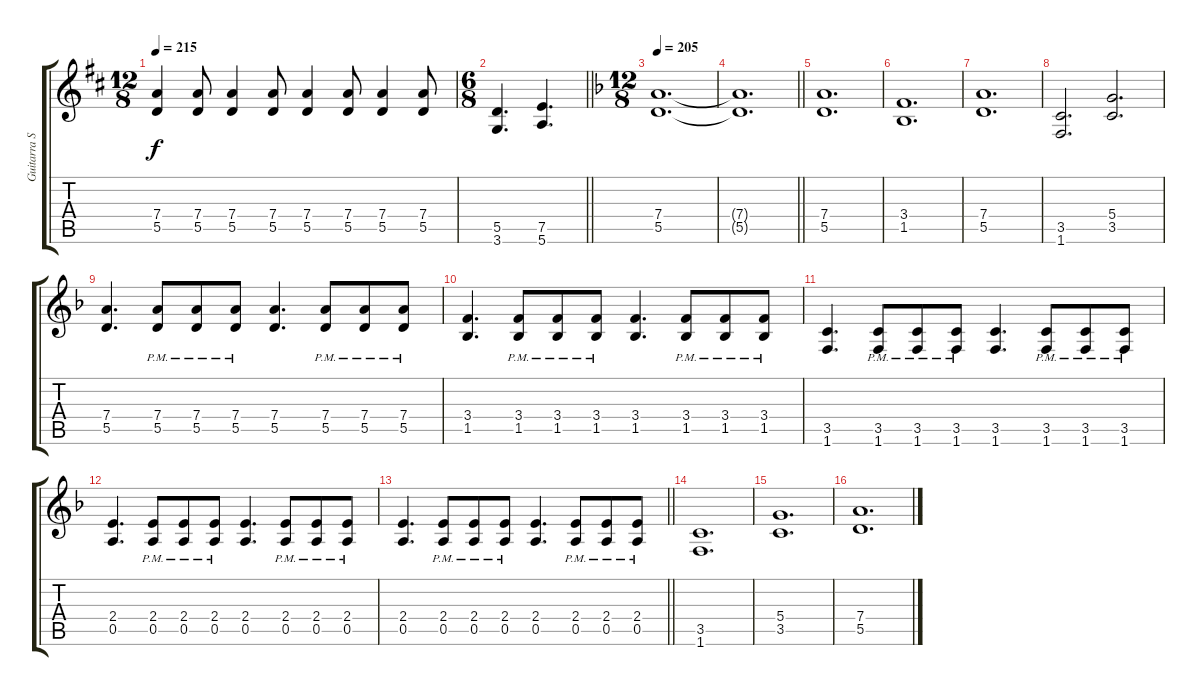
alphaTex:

\track ("Guitarra Solista" "Guitarra S") {instrument overdrivenguitar}
\staff {score tabs}
\tuning (E4 B3 G3 D3 A2 E2) {hide}
\ts (12 8)
\tempo 215
\clef g2
\ks d
(7.4 5.5).4{dy f} (7.4 5.5).8 (7.4 5.5).4 (7.4 5.5).8 (7.4 5.5).4 (7.4 5.5).8 (7.4 5.5).4 (7.4 5.5).8 |
\ts (6 8)
\barLineRight lightlight
(5.5 3.6).4{d} (7.5 5.6).4{d} |
\ts (12 8)
\tempo 205
\ks dminor
(7.4 5.5).1{d} |
\barLineRight lightlight
(7.4{t} 5.5{t}).1{d} |
(7.4 5.5).1{d} |
(3.4 1.5).1{d} |
(7.4 5.5).1{d} |
(3.5 1.6).2{d} (5.4 3.5).2{d} |
(7.4 5.5).4{d} (7.4{pm} 5.5{pm}).8 (7.4{pm} 5.5{pm}).8 (7.4{pm} 5.5{pm}).8 (7.4 5.5).4{d} (7.4{pm} 5.5{pm}).8 (7.4{pm} 5.5{pm}).8 (7.4{pm} 5.5{pm}).8 |
(3.4 1.5).4{d} (3.4{pm} 1.5{pm}).8 (3.4{pm} 1.5{pm}).8 (3.4{pm} 1.5{pm}).8 (3.4 1.5).4{d} (3.4{pm} 1.5{pm}).8 (3.4{pm} 1.5{pm}).8 (3.4{pm} 1.5{pm}).8 |
(3.5 1.6).4{d} (3.5{pm} 1.6{pm}).8 (3.5{pm} 1.6{pm}).8 (3.5{pm} 1.6{pm}).8 (3.5 1.6).4{d} (3.5{pm} 1.6{pm}).8 (3.5{pm} 1.6{pm}).8 (3.5{pm} 1.6{pm}).8 |
(2.4 0.5).4{d} (2.4{pm} 0.5{pm}).8 (2.4{pm} 0.5{pm}).8 (2.4{pm} 0.5{pm}).8 (2.4 0.5).4{d} (2.4{pm} 0.5{pm}).8 (2.4{pm} 0.5{pm}).8 (2.4{pm} 0.5{pm}).8 |
\barLineRight lightlight
(2.4 0.5).4{d} (2.4{pm} 0.5{pm}).8 (2.4{pm} 0.5{pm}).8 (2.4{pm} 0.5{pm}).8 (2.4 0.5).4{d} (2.4{pm} 0.5{pm}).8 (2.4{pm} 0.5{pm}).8 (2.4{pm} 0.5{pm}).8 |
(3.5 1.6).1{d} |
(5.4 3.5).1{d} |
(7.4 5.5).1{d}
